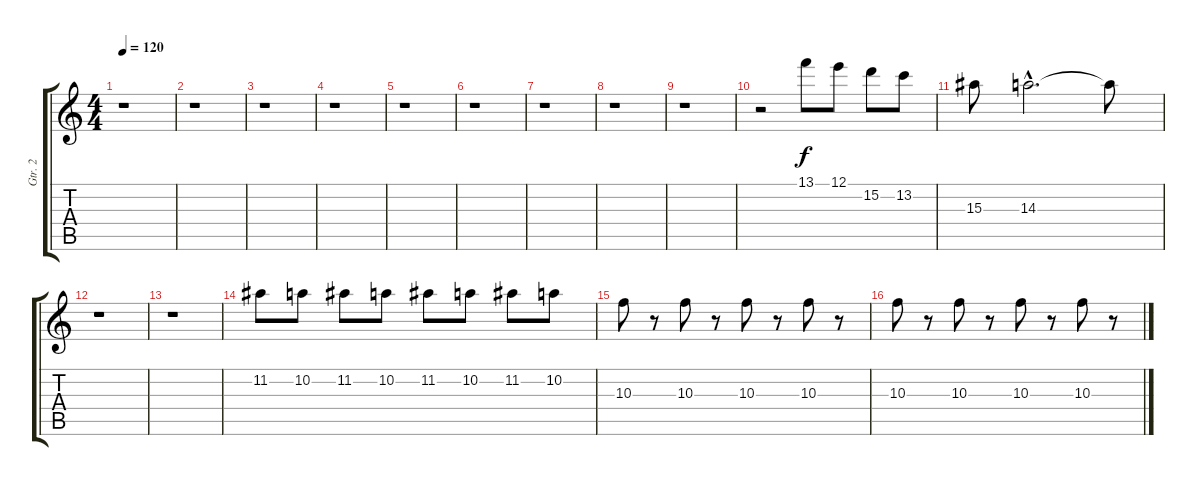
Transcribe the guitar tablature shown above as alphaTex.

\track ("Gtr. 2" "Gtr. 2") {instrument electricguitarclean}
\staff {score tabs}
\tuning (E4 B3 G3 D3 A2 E2) {hide}
\ts (4 4)
\tempo 120
\clef g2
\ks c
r.1{dy f} |
r.1 |
r.1 |
r.1 |
r.1 |
r.1 |
r.1 |
r.1 |
r.1 |
r.2 13.1.8 12.1.8 15.2.8 13.2.8 |
15.3.8 14.3{hac}.2{d} 14.3{t}.8 |
r.1 |
r.1 |
11.2.8 10.2.8 11.2.8 10.2.8 11.2.8 10.2.8 11.2.8 10.2.8 |
10.3.8 r.8 10.3.8 r.8 10.3.8 r.8 10.3.8 r.8 |
10.3.8 r.8 10.3.8 r.8 10.3.8 r.8 10.3.8 r.8
